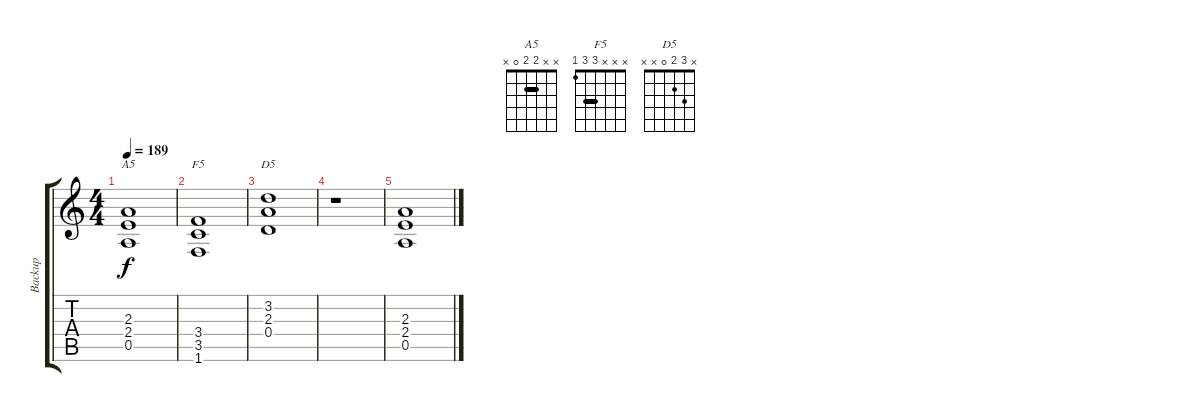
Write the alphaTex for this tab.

\track ("Backup" "Backup") {instrument distortionguitar}
\staff {score tabs}
\tuning (E4 B3 G3 D3 A2 E2) {hide}
\chord ("A5" x x 2 2 0 x) {barre 2}
\chord ("F5" x x x 3 3 1) {barre 3}
\chord ("D5" x 3 2 0 x x)
\ts (4 4)
\tempo 189
\clef g2
\ks c
(2.3 2.4 0.5).1{ch "A5" dy f} |
(3.4 3.5 1.6).1{ch "F5"} |
(3.2 2.3 0.4).1{ch "D5"} |
r.1 |
(2.3 2.4 0.5).1
